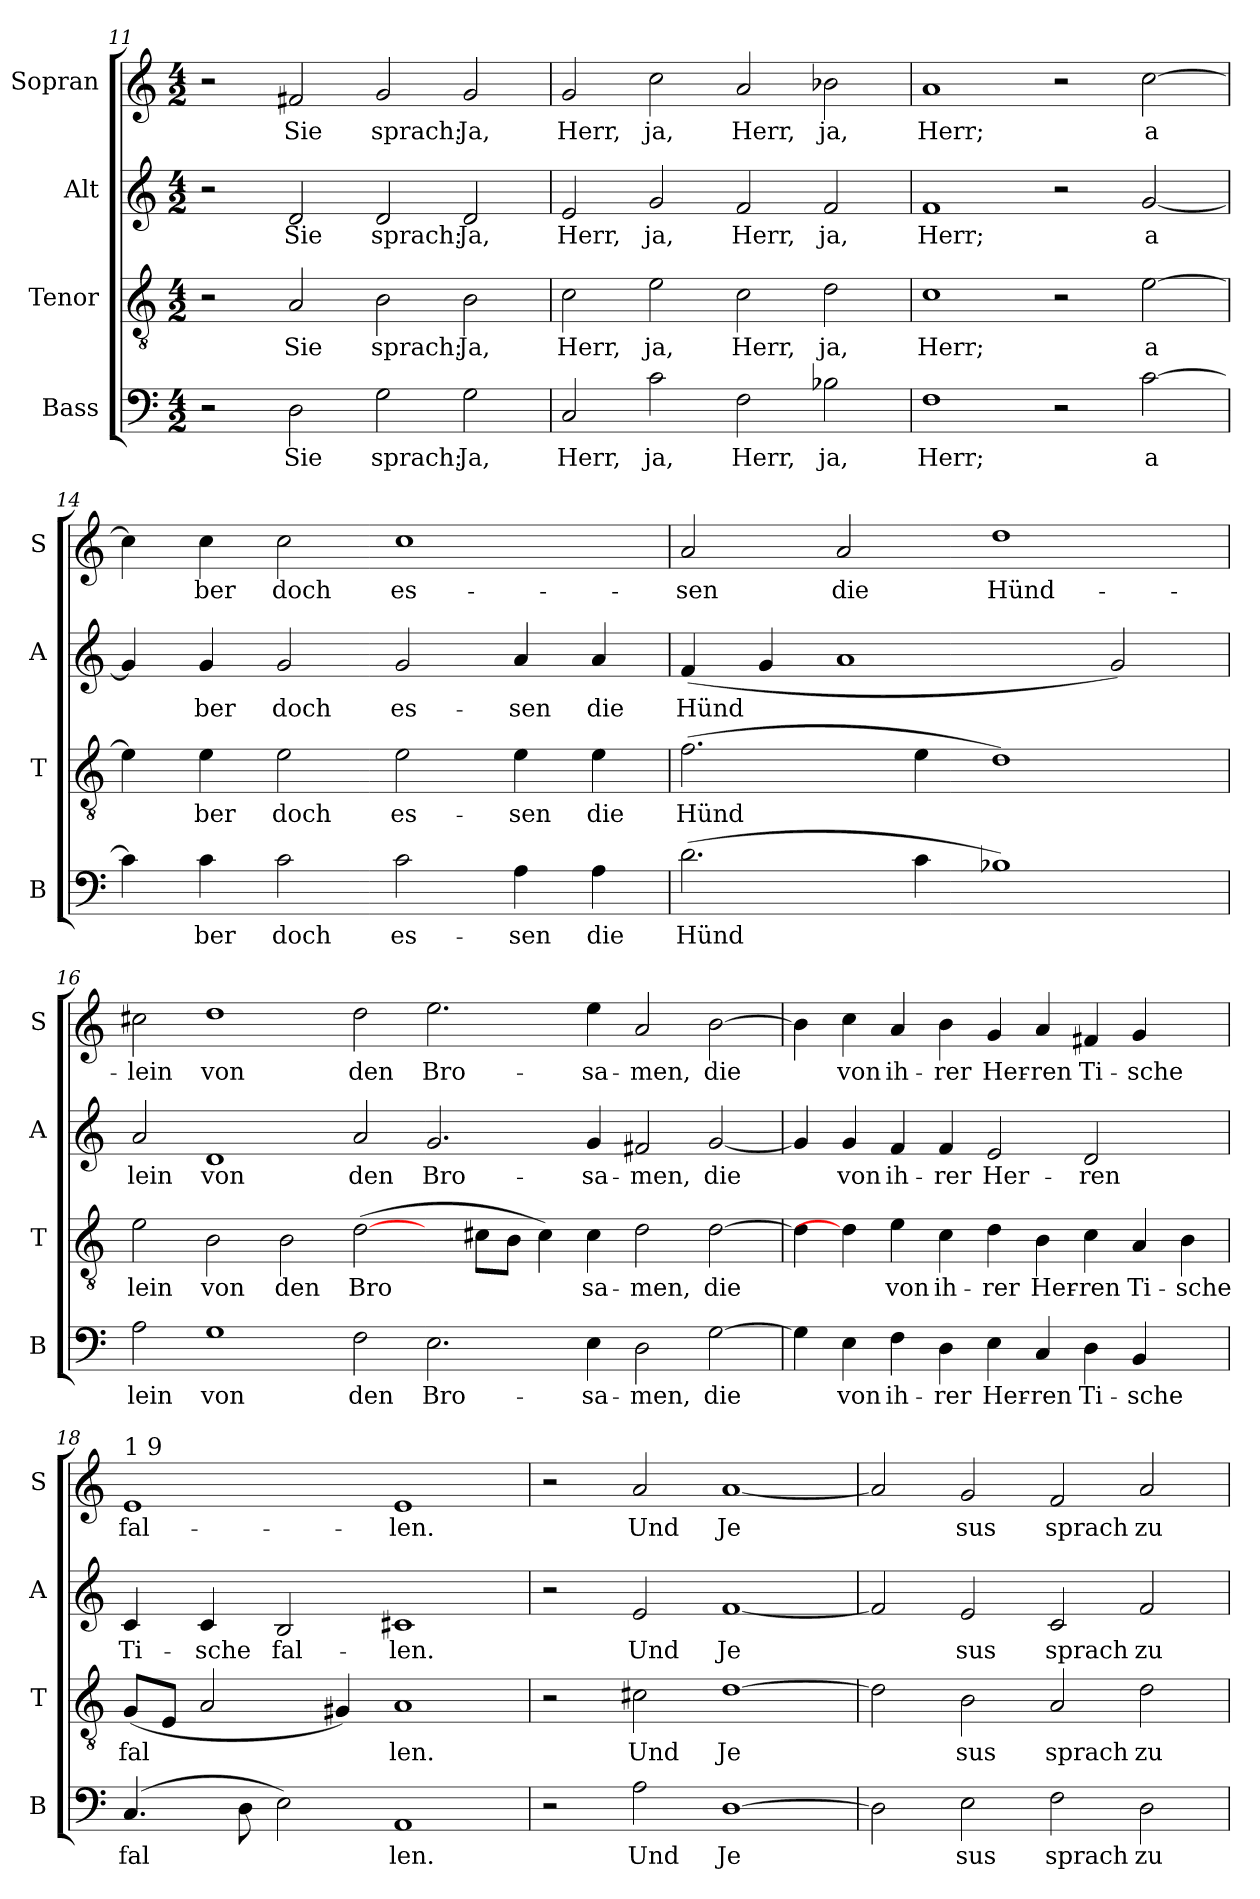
**kern	**text	**kern	**text	**kern	**text	**kern	**text
*part4	*part4	*part3	*part3	*part2	*part2	*part1	*part1
*staff4	*staff4	*staff3	*staff3	*staff2	*staff2	*staff1	*staff1
*I"Bass	*	*I"Tenor	*	*I"Alt	*	*I"Sopran	*
*I'B	*	*I'T	*	*I'A	*	*I'S	*
*clefF4	*	*clefGv2	*	*clefG2	*	*clefG2	*
*k[]	*	*k[]	*	*k[]	*	*k[]	*
*C:	*	*C:	*	*C:	*	*C:	*
*M4/2	*	*M4/2	*	*M4/2	*	*M4/2	*
=11	=11	=11	=11	=11	=11	=11	=11
2r	.	2r	.	2r	.	2r	.
!	!LO:LY:b:cj	!	!LO:LY:b:cj	!	!LO:LY:b:cj	!	!LO:LY:b:cj
2D\	Sie	2A/	Sie	2d/	Sie	2f#X/	Sie
!	!LO:LY:b:cj	!	!LO:LY:b:cj	!	!LO:LY:b:cj	!	!LO:LY:b:cj
2G\	sprach:	2B\	sprach:	2d/	sprach:	2g/	sprach:
!	!LO:LY:b:cj	!	!LO:LY:b:cj	!	!LO:LY:b:cj	!	!LO:LY:b:cj
2G\	Ja,	2B\	Ja,	2d/	Ja,	2g/	Ja,
=12	=12	=12	=12	=12	=12	=12	=12
!	!LO:LY:b:cj	!	!LO:LY:b:cj	!	!LO:LY:b:cj	!	!LO:LY:b:cj
2C/	Herr,	2c\	Herr,	2e/	Herr,	2g/	Herr,
!	!LO:LY:b:cj	!	!LO:LY:b:cj	!	!LO:LY:b:cj	!	!LO:LY:b:cj
2c\	ja,	2e\	ja,	2g/	ja,	2cc\	ja,
!	!LO:LY:b:cj	!	!LO:LY:b:cj	!	!LO:LY:b:cj	!	!LO:LY:b:cj
2F\	Herr,	2c\	Herr,	2f/	Herr,	2a/	Herr,
!	!LO:LY:b:cj	!	!LO:LY:b:cj	!	!LO:LY:b:cj	!	!LO:LY:b:cj
2B-X\	ja,	2d\	ja,	2f/	ja,	2b-X\	ja,
=13	=13	=13	=13	=13	=13	=13	=13
!	!LO:LY:b:cj	!	!LO:LY:b:cj	!	!LO:LY:b:cj	!	!LO:LY:b:cj
1F	Herr;	1c	Herr;	1f	Herr;	1a	Herr;
2r	.	2r	.	2r	.	2r	.
!	!LO:LY:b:cj	!	!LO:LY:b:cj	!	!LO:LY:b:cj	!	!LO:LY:b:cj
[>2c\	a-	[>2e\	a-	[<2g/	a-	[>2cc\	a-
=14	=14	=14	=14	=14	=14	=14	=14
!	!LO:LY:b:cj	!	!LO:LY:b:cj	!	!LO:LY:b:cj	!	!LO:LY:b:cj
4c\]	--	4e\]	--	4g/]	--	4cc\]	--
!	!LO:LY:b:cj	!	!LO:LY:b:cj	!	!LO:LY:b:cj	!	!LO:LY:b:cj
4c\	-ber	4e\	-ber	4g/	-ber	4cc\	-ber
!	!LO:LY:b:cj	!	!LO:LY:b:cj	!	!LO:LY:b:cj	!	!LO:LY:b:cj
2c\	doch	2e\	doch	2g/	doch	2cc\	doch
!	!LO:LY:b:cj	!	!LO:LY:b:cj	!	!LO:LY:b:cj	!	!LO:LY:b:cj
2c\	es-	2e\	es-	2g/	es-	1cc	es-
!	!LO:LY:b:cj	!	!LO:LY:b:cj	!	!LO:LY:b:cj	!	!
4A\	-sen	4e\	-sen	4a/	-sen	.	.
!	!LO:LY:b:cj	!	!LO:LY:b:cj	!	!LO:LY:b:cj	!	!
4A\	die	4e\	die	4a/	die	.	.
!!LO:PB:g=z
=15	=15	=15	=15	=15	=15	=15	=15
!	!LO:LY:b:cj	!	!LO:LY:b:cj	!	!LO:LY:b:cj	!	!LO:LY:b:cj
(>2.d\	Hünd-	(>2.f\	Hünd-	(<4f/	Hünd-	2a/	-sen
!	!	!	!	!	!LO:LY:b:cj	!	!
.	.	.	.	4g/	--	.	.
!	!	!	!	!	!LO:LY:b:cj	!	!LO:LY:b:cj
.	.	.	.	1a	--	2a/	die
!	!LO:LY:b:cj	!	!LO:LY:b:cj	!	!	!	!
4c\	--	4e\	--	.	.	.	.
!	!LO:LY:b:cj	!	!LO:LY:b:cj	!	!	!	!LO:LY:b:cj
1B-X)	--	1d)	--	.	.	1dd	Hünd-
!	!	!	!	!	!LO:LY:b:cj	!	!
.	.	.	.	2g/)	--	.	.
=16	=16	=16	=16	=16	=16	=16	=16
!	!LO:LY:b:cj	!	!LO:LY:b:cj	!	!LO:LY:b:cj	!	!LO:LY:b:cj
2A\	-lein	2e\	-lein	2a/	-lein	2cc#X\	-lein
!	!LO:LY:b:cj	!	!LO:LY:b:cj	!	!LO:LY:b:cj	!	!LO:LY:b:cj
1G	von	2B\	von	1d	von	1dd	von
!	!	!	!LO:LY:b:cj	!	!	!	!
.	.	2B\	den	.	.	.	.
!	!LO:LY:b:cj	!	!LO:LY:b:cj	!	!LO:LY:b:cj	!	!LO:LY:b:cj
2F\	den	(>[2d\	Bro-	2a/	den	2dd\	den
!	!LO:LY:b:cj	!	!	!	!LO:LY:b:cj	!	!LO:LY:b:cj
2.E\	Bro-	4ryy	.	2.g/	Bro-	2.ee\	Bro-
!	!	!	!LO:LY:b:cj	!	!	!	!
.	.	8c#X\L	--	.	.	.	.
!	!	!	!LO:LY:b:cj	!	!	!	!
.	.	8B\J	--	.	.	.	.
!	!	!	!LO:LY:b:cj	!	!	!	!
.	.	4c#\)	--	.	.	.	.
!	!LO:LY:b:cj	!	!LO:LY:b:cj	!	!LO:LY:b:cj	!	!LO:LY:b:cj
4E\	-sa-	4c#\	-sa-	4g/	-sa-	4ee\	-sa-
!	!LO:LY:b:cj	!	!LO:LY:b:cj	!	!LO:LY:b:cj	!	!LO:LY:b:cj
2D\	-men,	2d\	-men,	2f#X/	-men,	2a/	-men,
!	!LO:LY:b:cj	!	!LO:LY:b:cj	!	!LO:LY:b:cj	!	!LO:LY:b:cj
[>2G\	die	[>2d\	die	[<2g/	die	[>2b\	die
=17	=17	=17	=17	=17	=17	=17	=17
!	!LO:LY:b:cj	!	!LO:LY:b:cj	!	!LO:LY:b:cj	!	!LO:LY:b:cj
4G\]	.	4d\]	.	4g/]	.	4b\]	.
!	!LO:LY:b:cj	!	!	!	!LO:LY:b:cj	!	!LO:LY:b:cj
4E\	von	4d\]	.	4g/	von	4cc\	von
!	!LO:LY:b:cj	!	!LO:LY:b:cj	!	!LO:LY:b:cj	!	!LO:LY:b:cj
4F\	ih-	4e\	von	4f/	ih-	4a/	ih-
!	!LO:LY:b:cj	!	!LO:LY:b:cj	!	!LO:LY:b:cj	!	!LO:LY:b:cj
4D\	-rer	4c\	ih-	4f/	-rer	4b\	-rer
!	!LO:LY:b:cj	!	!LO:LY:b:cj	!	!LO:LY:b:cj	!	!LO:LY:b:cj
4E\	Her-	4d\	-rer	2e/	Her-	4g/	Her-
!	!LO:LY:b:cj	!	!LO:LY:b:cj	!	!	!	!LO:LY:b:cj
4C/	-ren	4B\	Her-	.	.	4a/	-ren
!	!LO:LY:b:cj	!	!LO:LY:b:cj	!	!LO:LY:b:cj	!	!LO:LY:b:cj
4D\	Ti-	4c\	-ren	2d/	-ren	4f#X/	Ti-
!	!LO:LY:b:cj	!	!LO:LY:b:cj	!	!	!	!LO:LY:b:cj
4BB/	-sche	4A/	Ti-	.	.	4g/	-sche
!	!	!	!LO:LY:b:cj	!	!	!	!
4ryy	.	4B\	-sche	4ryy	.	4ryy	.
!!LO:LB:g=z
=18	=18	=18	=18	=18	=18	=18	=18
!	!	!	!	!	!	!LO:TX:a:t=1 9	!
!	!LO:LY:b:cj	!	!LO:LY:b:cj	!	!LO:LY:b:cj	!	!LO:LY:b:cj
(>4.C/	fal-	(<8G/L	fal-	4c/	Ti-	1e	fal-
!	!	!	!LO:LY:b:cj	!	!	!	!
.	.	8E/J	--	.	.	.	.
!	!	!	!LO:LY:b:cj	!	!LO:LY:b:cj	!	!
.	.	2A/	--	4c/	-sche	.	.
!	!LO:LY:b:cj	!	!	!	!	!	!
8D\	--	.	.	.	.	.	.
!	!LO:LY:b:cj	!	!	!	!LO:LY:b:cj	!	!
2E\)	--	.	.	2B/	fal-	.	.
!	!	!	!LO:LY:b:cj	!	!	!	!
.	.	4G#X/)	--	.	.	.	.
!	!LO:LY:b:cj	!	!LO:LY:b:cj	!	!LO:LY:b:cj	!	!LO:LY:b:cj
1AA	-len.	1A	-len.	1c#X	-len.	1e	-len.
=19	=19	=19	=19	=19	=19	=19	=19
2r	.	2r	.	2r	.	2r	.
!	!LO:LY:b:cj	!	!LO:LY:b:cj	!	!LO:LY:b:cj	!	!LO:LY:b:cj
2A\	Und	2c#X\	Und	2e/	Und	2a/	Und
!	!LO:LY:b:cj	!	!LO:LY:b:cj	!	!LO:LY:b:cj	!	!LO:LY:b:cj
[>1D	Je-	[>1d	Je-	[<1f	Je-	[<1a	Je-
=20	=20	=20	=20	=20	=20	=20	=20
!	!LO:LY:b:cj	!	!LO:LY:b:cj	!	!LO:LY:b:cj	!	!LO:LY:b:cj
2D\]	--	2d\]	--	2f/]	--	2a/]	--
!	!LO:LY:b:cj	!	!LO:LY:b:cj	!	!LO:LY:b:cj	!	!LO:LY:b:cj
2E\	-sus	2B\	-sus	2e/	-sus	2g/	-sus
!	!LO:LY:b:cj	!	!LO:LY:b:cj	!	!LO:LY:b:cj	!	!LO:LY:b:cj
2F\	sprach	2A/	sprach	2c/	sprach	2f/	sprach
!	!LO:LY:b:cj	!	!LO:LY:b:cj	!	!LO:LY:b:cj	!	!LO:LY:b:cj
2D\	zu	2d\	zu	2f/	zu	2a/	zu
=	=	=	=	=	=	=	=
*-	*-	*-	*-	*-	*-	*-	*-
